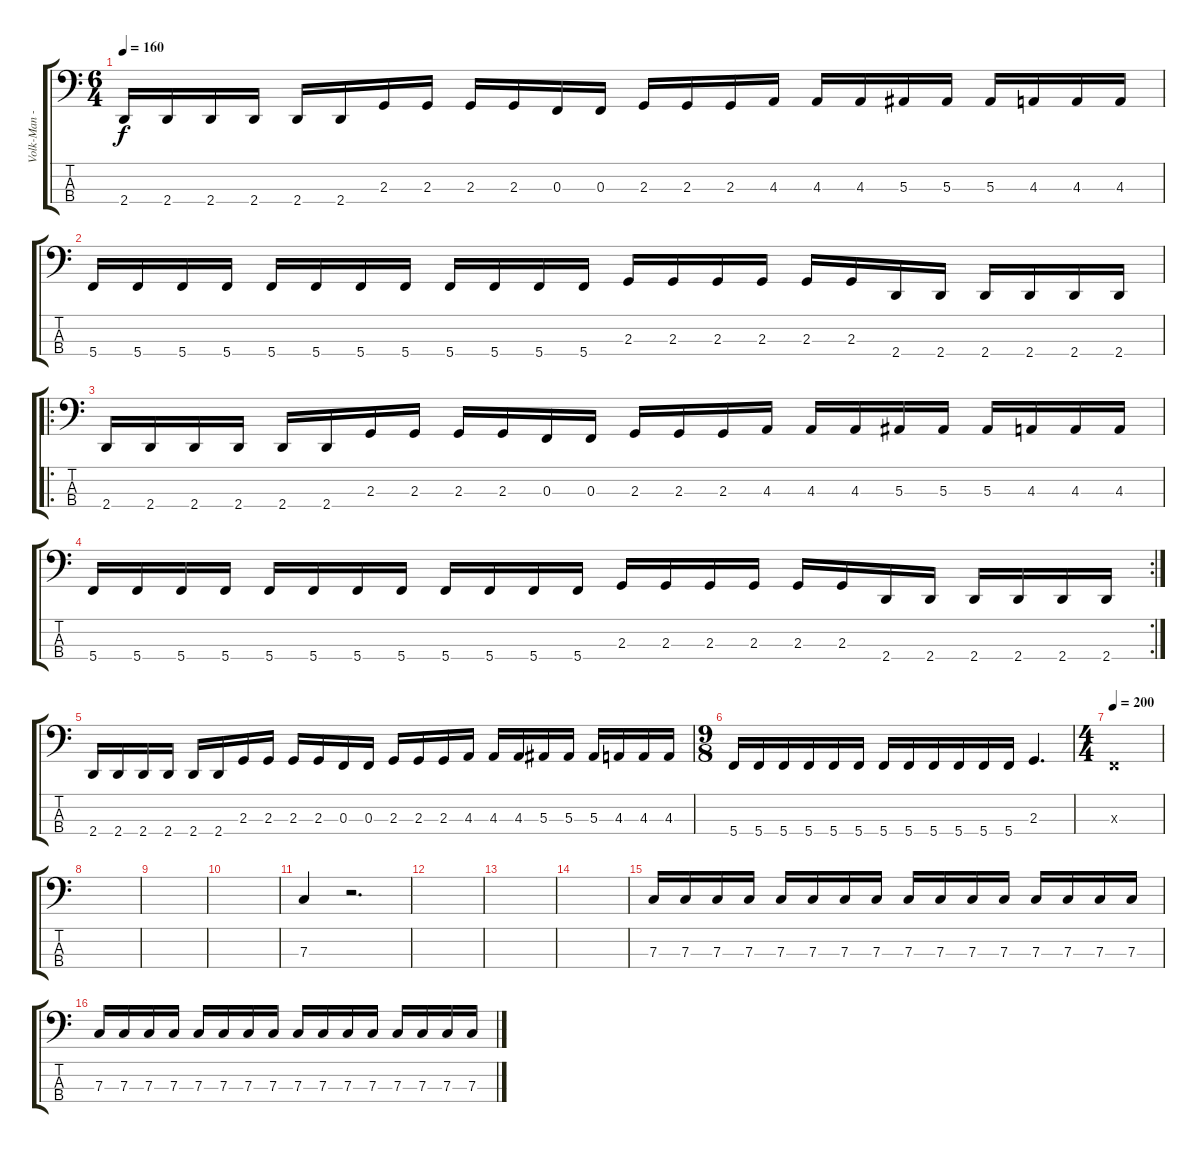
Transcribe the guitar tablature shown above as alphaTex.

\track ("Volk-Man - Bass" "Volk-Man -") {instrument electricbasspick}
\staff {score tabs}
\tuning (Eb2 Bb1 F1 C1) {hide}
\ts (6 4)
\tempo 160
\clef f4
\ks c
2.4.16{dy f} 2.4.16 2.4.16 2.4.16 2.4.16 2.4.16 2.3.16 2.3.16 2.3.16 2.3.16 0.3.16 0.3.16 2.3.16 2.3.16 2.3.16 4.3.16 4.3.16 4.3.16 5.3.16 5.3.16 5.3.16 4.3.16 4.3.16 4.3.16 |
5.4.16 5.4.16 5.4.16 5.4.16 5.4.16 5.4.16 5.4.16 5.4.16 5.4.16 5.4.16 5.4.16 5.4.16 2.3.16 2.3.16 2.3.16 2.3.16 2.3.16 2.3.16 2.4.16 2.4.16 2.4.16 2.4.16 2.4.16 2.4.16 |
\ro
2.4.16 2.4.16 2.4.16 2.4.16 2.4.16 2.4.16 2.3.16 2.3.16 2.3.16 2.3.16 0.3.16 0.3.16 2.3.16 2.3.16 2.3.16 4.3.16 4.3.16 4.3.16 5.3.16 5.3.16 5.3.16 4.3.16 4.3.16 4.3.16 |
\rc 2
5.4.16 5.4.16 5.4.16 5.4.16 5.4.16 5.4.16 5.4.16 5.4.16 5.4.16 5.4.16 5.4.16 5.4.16 2.3.16 2.3.16 2.3.16 2.3.16 2.3.16 2.3.16 2.4.16 2.4.16 2.4.16 2.4.16 2.4.16 2.4.16 |
2.4.16 2.4.16 2.4.16 2.4.16 2.4.16 2.4.16 2.3.16 2.3.16 2.3.16 2.3.16 0.3.16 0.3.16 2.3.16 2.3.16 2.3.16 4.3.16 4.3.16 4.3.16 5.3.16 5.3.16 5.3.16 4.3.16 4.3.16 4.3.16 |
\ts (9 8)
5.4.16 5.4.16 5.4.16 5.4.16 5.4.16 5.4.16 5.4.16 5.4.16 5.4.16 5.4.16 5.4.16 5.4.16 2.3.4{d} |
\ts (4 4)
\tempo 200
0.3{x}.1 |
|
|
|
7.3.4 r.2{d} |
|
|
|
7.3.16 7.3.16 7.3.16 7.3.16 7.3.16 7.3.16 7.3.16 7.3.16 7.3.16 7.3.16 7.3.16 7.3.16 7.3.16 7.3.16 7.3.16 7.3.16 |
7.3.16 7.3.16 7.3.16 7.3.16 7.3.16 7.3.16 7.3.16 7.3.16 7.3.16 7.3.16 7.3.16 7.3.16 7.3.16 7.3.16 7.3.16 7.3.16
